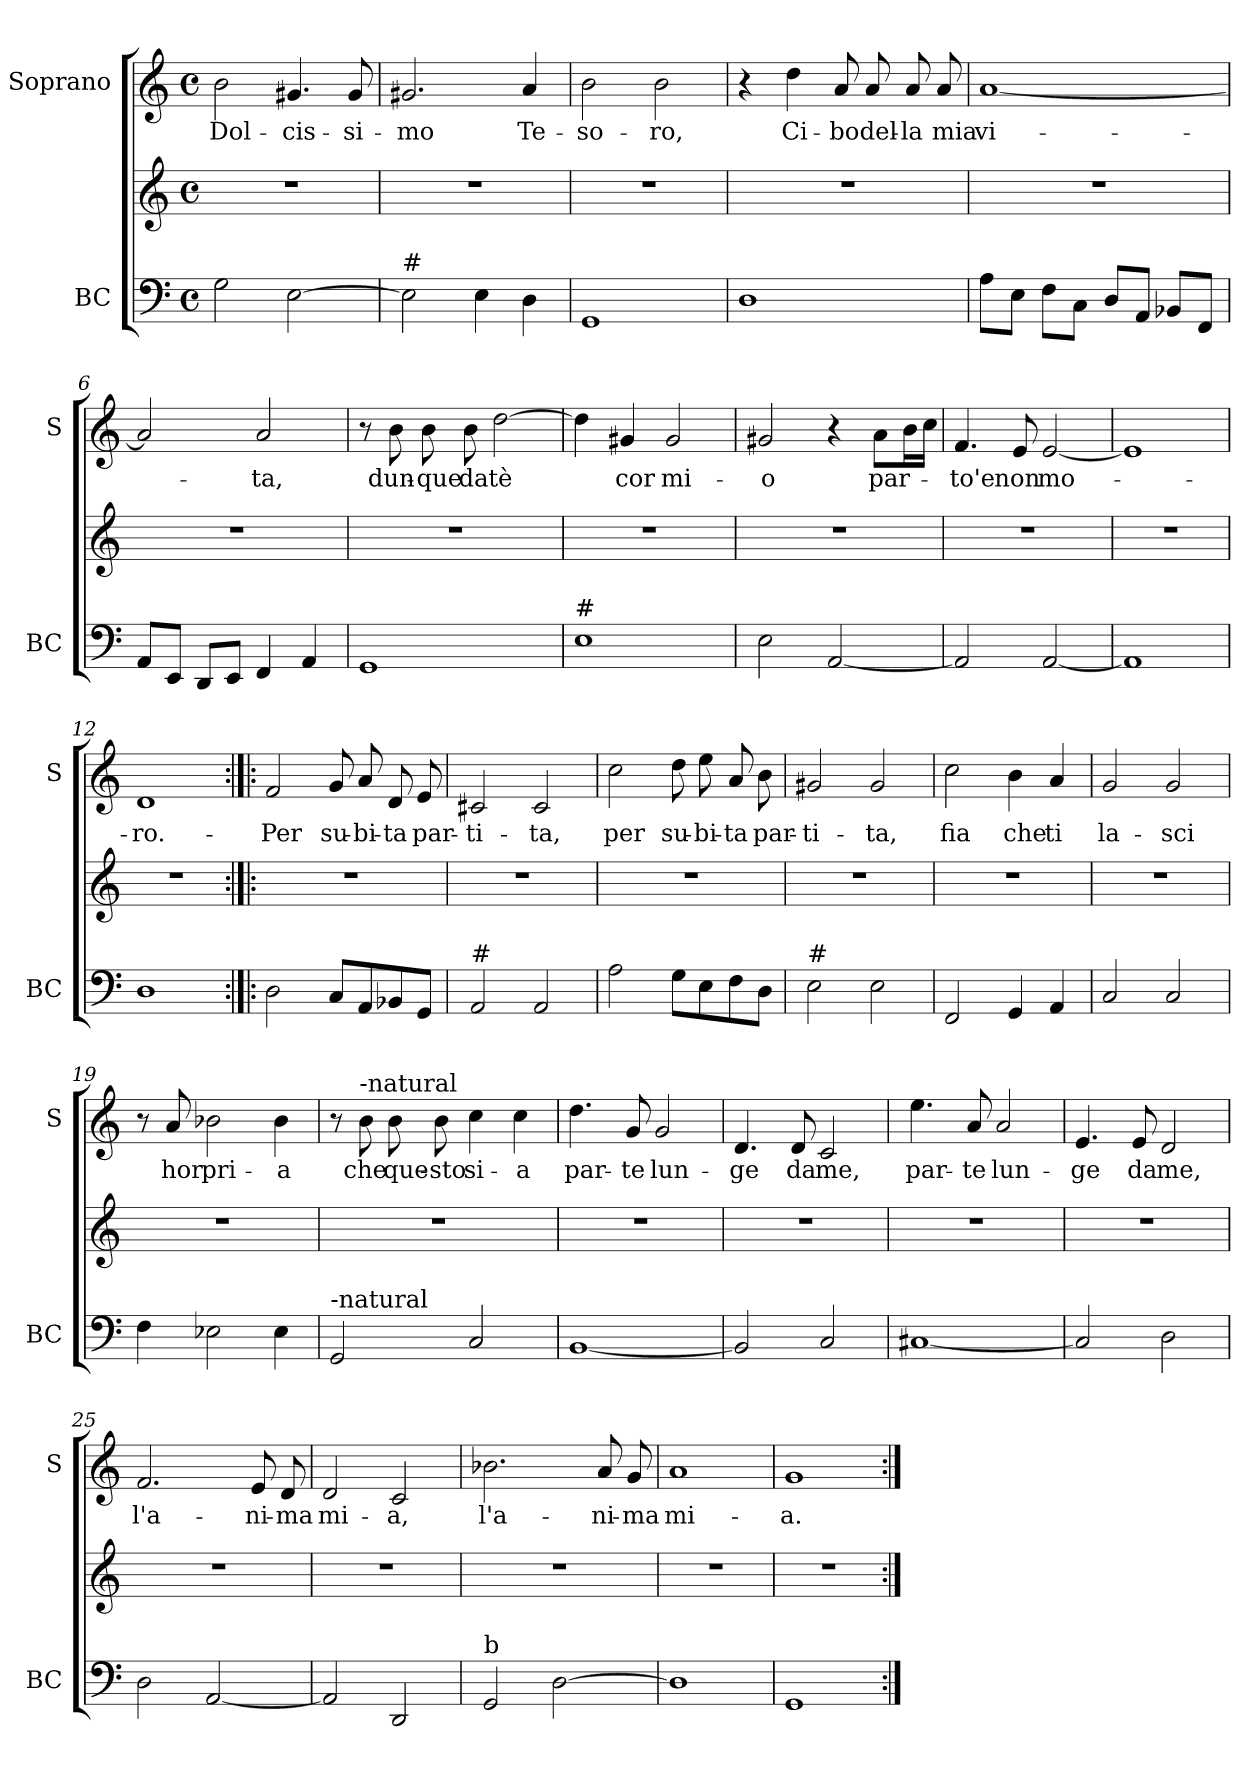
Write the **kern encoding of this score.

**kern	**kern	**kern	**text
*part2	*part2	*part1	*part1
*staff3	*staff2	*staff1	*staff1
*I"BC	*	*I"Soprano	*
*I'BC	*	*I'S	*
*clefF4	*clefG2	*clefG2	*
*k[]	*k[]	*k[]	*
*C:	*C:	*C:	*
*M4/4	*M4/4	*M4/4	*
*met(c)	*met(c)	*met(c)	*
=1	=1	=1	=1
!	!	!	!LO:LY:b
2G\	1r	2b\	Dol-
!	!	!	!LO:LY:b
[2E\	.	4.g#X/	-cis-
!	!	!	!LO:LY:b
.	.	8g#/	-si-
=2	=2	=2	=2
!LO:TX:a:t=#	!	!	!
!	!	!	!LO:LY:b
2E\]	1r	2.g#X/	-mo
4E\	.	.	.
!	!	!	!LO:LY:b
4D\	.	4a/	Te-
=3	=3	=3	=3
!	!	!	!LO:LY:b
1GG	1r	2b\	-so-
!	!	!	!LO:LY:b
.	.	2b\	-ro,
=4	=4	=4	=4
1D	1r	4r	.
!	!	!	!LO:LY:b
.	.	4dd\	Ci-
!	!	!	!LO:LY:b
.	.	8a/	-bo
!	!	!	!LO:LY:b
.	.	8a/	del-
!	!	!	!LO:LY:b
.	.	8a/	-la
!	!	!	!LO:LY:b
.	.	8a/	mia
!!LO:LB:g=z
=5	=5	=5	=5
!	!	!	!LO:LY:b
8A\L	1r	[1a	vi-
8E\J	.	.	.
8F\L	.	.	.
8C\J	.	.	.
8D/L	.	.	.
8AA/J	.	.	.
8BB-X/L	.	.	.
8FF/J	.	.	.
=6	=6	=6	=6
8AA/L	1r	2a/]	.
8EE/J	.	.	.
8DD/L	.	.	.
8EE/J	.	.	.
!	!	!	!LO:LY:b
4FF/	.	2a/	-ta,
4AA/	.	.	.
=7	=7	=7	=7
1GG	1r	8r	.
!	!	!	!LO:LY:b
.	.	8b\	dun-
!	!	!	!LO:LY:b
.	.	8b\	-que
!	!	!	!LO:LY:b
.	.	8b\	da
!	!	!	!LO:LY:b
.	.	[2dd\	tè
=8	=8	=8	=8
!LO:TX:a:t=#	!	!	!
1E	1r	4dd\]	.
!	!	!	!LO:LY:b
.	.	4g#X/	cor
!	!	!	!LO:LY:b
.	.	2g#/	mi-
!!LO:LB:g=z
=9	=9	=9	=9
!	!	!	!LO:LY:b
2E\	1r	2g#X/	-o
[2AA/	.	4r	.
!	!	!	!LO:LY:b
.	.	8a\L	par-
.	.	16b\L	.
.	.	16cc\JJ	.
=10	=10	=10	=10
!	!	!	!LO:LY:b
2AA/]	1r	4.f/	-to'e
!	!	!	!LO:LY:b
.	.	8e/	non
!	!	!	!LO:LY:b
[2AA/	.	[2e/	mo-
=11	=11	=11	=11
1AA]	1r	1e]	.
=12	=12	=12	=12
!	!	!	!LO:LY:b
1D	1r	1d	-ro.-
!!LO:PB:g=z
=13:|!|:	=13:|!|:	=13:|!|:	=13:|!|:
!	!	!	!LO:LY:b
2D\	1r	2f/	-Per
!	!	!	!LO:LY:b
8C/L	.	8g/	su-
!	!	!	!LO:LY:b
8AA/	.	8a/	-bi-
!	!	!	!LO:LY:b
8BB-X/	.	8d/	-ta
!	!	!	!LO:LY:b
8GG/J	.	8e/	par-
=14	=14	=14	=14
!LO:TX:a:t=#	!	!	!
!	!	!	!LO:LY:b
2AA/	1r	2c#X/	-ti-
!	!	!	!LO:LY:b
2AA/	.	2c#/	-ta,
=15	=15	=15	=15
!	!	!	!LO:LY:b
2A\	1r	2cc\	per
!	!	!	!LO:LY:b
8G\L	.	8dd\	su-
!	!	!	!LO:LY:b
8E\	.	8ee\	-bi-
!	!	!	!LO:LY:b
8F\	.	8a/	-ta
!	!	!	!LO:LY:b
8D\J	.	8b\	par-
=16	=16	=16	=16
!LO:TX:a:t=#	!	!	!
!	!	!	!LO:LY:b
2E\	1r	2g#X/	-ti-
!	!	!	!LO:LY:b
2E\	.	2g#/	-ta,
!!LO:LB:g=z
=17	=17	=17	=17
!	!	!	!LO:LY:b
2FF/	1r	2cc\	fia
!	!	!	!LO:LY:b
4GG/	.	4b\	che
!	!	!	!LO:LY:b
4AA/	.	4a/	ti
=18	=18	=18	=18
!	!	!	!LO:LY:b
2C/	1r	2g/	la-
!	!	!	!LO:LY:b
2C/	.	2g/	-sci
=19	=19	=19	=19
4F\	1r	8r	.
!	!	!	!LO:LY:b
.	.	8a/	hor
!	!	!	!LO:LY:b
2E-X\	.	2b-X\	pri-
!	!	!	!LO:LY:b
4E-\	.	4b-\	-a
=20	=20	=20	=20
!LO:TX:a:t=-natural	!	!	!
2GG/	1r	8r	.
!	!	!LO:TX:a:t=-natural	!
!	!	!	!LO:LY:b
.	.	8b\	che
!	!	!	!LO:LY:b
.	.	8b\	que-
!	!	!	!LO:LY:b
.	.	8b\	-sto
!	!	!	!LO:LY:b
2C/	.	4cc\	si-
!	!	!	!LO:LY:b
.	.	4cc\	-a
!!LO:LB:g=z
=21	=21	=21	=21
!	!	!	!LO:LY:b
[1BB	1r	4.dd\	par-
!	!	!	!LO:LY:b
.	.	8g/	-te
!	!	!	!LO:LY:b
.	.	2g/	lun-
=22	=22	=22	=22
!	!	!	!LO:LY:b
2BB/]	1r	4.d/	-ge
!	!	!	!LO:LY:b
.	.	8d/	da
!	!	!	!LO:LY:b
2C/	.	2c/	me,
=23	=23	=23	=23
!	!	!	!LO:LY:b
[1C#X	1r	4.ee\	par-
!	!	!	!LO:LY:b
.	.	8a/	-te
!	!	!	!LO:LY:b
.	.	2a/	lun-
=24	=24	=24	=24
!	!	!	!LO:LY:b
2C#/]	1r	4.e/	-ge
!	!	!	!LO:LY:b
.	.	8e/	da
!	!	!	!LO:LY:b
2D\	.	2d/	me,
!!LO:LB:g=z
=25	=25	=25	=25
!	!	!	!LO:LY:b
2D\	1r	2.f/	l'a-
[2AA/	.	.	.
!	!	!	!LO:LY:b
.	.	8e/	-ni-
!	!	!	!LO:LY:b
.	.	8d/	-ma
=26	=26	=26	=26
!	!	!	!LO:LY:b
2AA/]	1r	2d/	mi-
!	!	!	!LO:LY:b
2DD/	.	2c/	-a,
=27	=27	=27	=27
!LO:TX:a:t=b	!	!	!
!	!	!	!LO:LY:b
2GG/	1r	2.b-X\	l'a-
[2D\	.	.	.
!	!	!	!LO:LY:b
.	.	8a/	-ni-
!	!	!	!LO:LY:b
.	.	8g/	-ma
=28	=28	=28	=28
!	!	!	!LO:LY:b
1D]	1r	1a	mi-
=29	=29	=29	=29
!	!	!	!LO:LY:b
1GG	1r	1g	-a.
=:|!	=:|!	=:|!	=:|!
*-	*-	*-	*-
